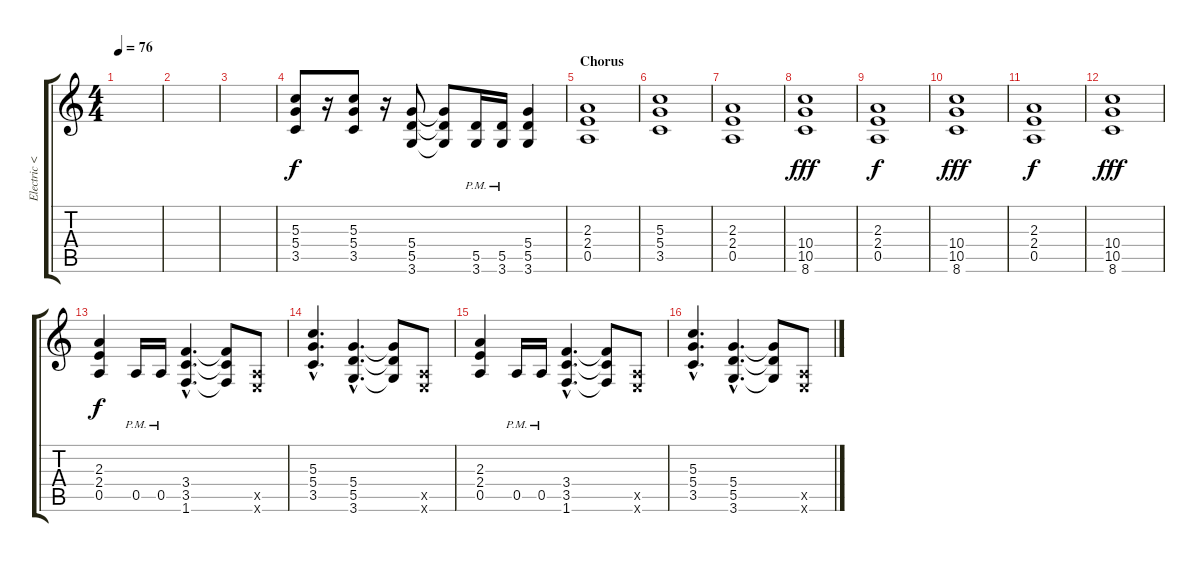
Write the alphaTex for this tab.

\track ("Electric <Rythm>" "Electric <") {instrument distortionguitar}
\staff {score tabs}
\tuning (E4 B3 G3 D3 A2 E2) {hide}
\ts (4 4)
\tempo 76
\clef g2
\ks c
|
|
|
(5.3 5.4 3.5).8 r.16 (5.3 5.4 3.5).8 r.16 (5.4 5.5 3.6).8 (5.4{t} 5.5{t} 3.6{t}).8 (5.5{pm} 3.6{pm}).16 (5.5{pm} 3.6{pm}).16 (5.4 5.5 3.6).4 |
\section ("" "Chorus")
(2.3 2.4 0.5).1 |
(5.3 5.4 3.5).1 |
(2.3 2.4 0.5).1 |
(10.4 10.5 8.6).1{dy fff} |
(2.3 2.4 0.5).1{dy f} |
(10.4 10.5 8.6).1{dy fff} |
(2.3 2.4 0.5).1{dy f} |
(10.4 10.5 8.6).1{dy fff} |
\section ("" "")
(2.3 2.4 0.5).4{dy f} 0.5{pm}.16 0.5{pm}.16 (3.4{hac} 3.5{hac} 1.6{hac}).4{d} (3.4{t} 3.5{t} 1.6{t}).8 (0.5{x} 0.6{x}).8 |
(5.3{hac} 5.4{hac} 3.5{hac}).4{d} (5.4{hac} 5.5{hac} 3.6{hac}).4{d} (5.4{t} 5.5{t} 3.6{t}).8 (0.5{x} 0.6{x}).8 |
(2.3 2.4 0.5).4 0.5{pm}.16 0.5{pm}.16 (3.4{hac} 3.5{hac} 1.6{hac}).4{d} (3.4{t} 3.5{t} 1.6{t}).8 (0.5{x} 0.6{x}).8 |
(5.3{hac} 5.4{hac} 3.5{hac}).4{d} (5.4{hac} 5.5{hac} 3.6{hac}).4{d} (5.4{t} 5.5{t} 3.6{t}).8 (0.5{x} 0.6{x}).8
